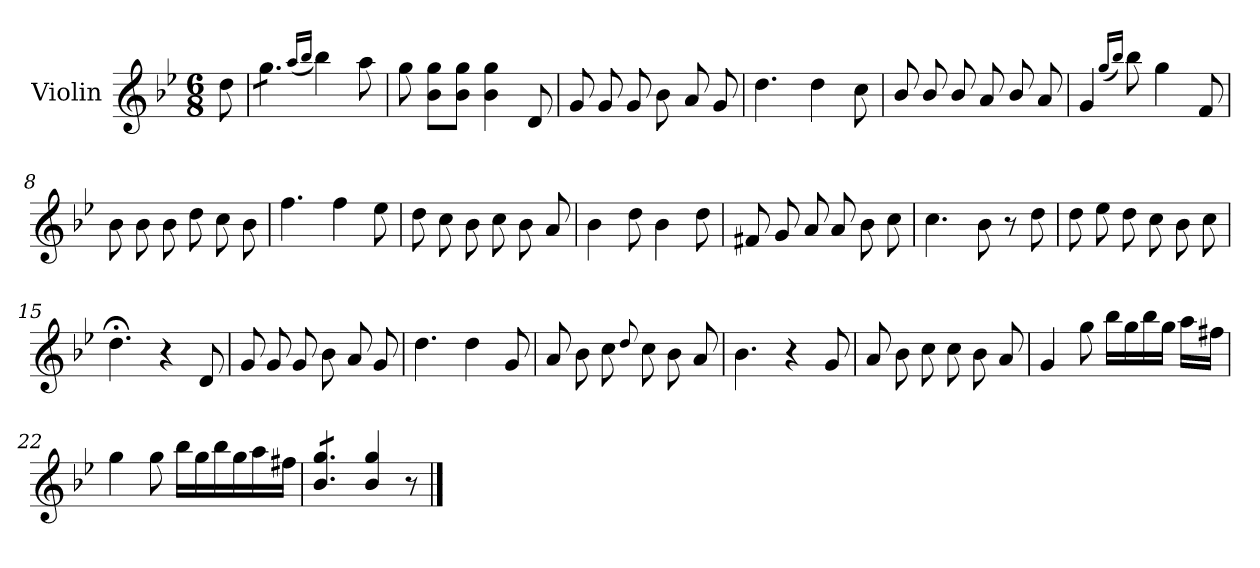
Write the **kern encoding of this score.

**kern
*part1
*staff1
*I"Violin
*I'Vln.
*clefG2
*k[b-e-]
*M6/8
=1
8dd\
=2
*tremolo
8gg\L
8gg\
8gg\J
*Xtremolo
(<16qqaa/LL
16qqbb-/JJ
4bb-\)
8aa\
=3
8gg\
8b-\ 8gg\L
8b-\ 8gg\J
4b-\ 4gg\
8d/
=4
8g/
8g/
8g/
8b-\
8a/
8g/
=5
4.dd\
4dd\
8cc\
=6
8b-/
8b-/
8b-/
8a/
8b-/
8a/
!!LO:LB:g=z
=7
4g/
(<16qqgg/LL
16qqbb-/JJ)
8bb-\
4gg\
8f/
=8
8b-\
8b-\
8b-\
8dd\
8cc\
8b-\
=9
4.ff\
4ff\
8ee-\
=10
8dd\
8cc\
8b-\
8cc\
8b-\
8a/
=11
4b-\
8dd\
4b-\
8dd\
=12
8f#X/
8g/
8a/
8a/
8b-\
8cc\
!!LO:LB:g=z
=13
4.cc\
8b-\
8r
8dd\
=14
8dd\
8ee-\
8dd\
8cc\
8b-\
8cc\
=15
4.dd;<\
4r
8d/
=16
8g/
8g/
8g/
8b-\
8a/
8g/
=17
4.dd\
4dd\
8g/
=18
8a/
8b-\
8cc\
8qqdd/
8cc\
8b-\
8a/
!!LO:LB:g=z
=19
4.b-\
4r
8g/
=20
8a/
8b-\
8cc\
8cc\
8b-\
8a/
=21
4g/
8gg\
16bb-\LL
16gg\
16bb-\
16gg\JJ
16aa\LL
16ff#X\JJ
=22
4gg\
8gg\
16bb-\LL
16gg\
16bb-\
16gg\
16aa\
16ff#X\JJ
=23
*tremolo
8b-/ 8gg/L
8b-/ 8gg/
8b-/ 8gg/J
*Xtremolo
4b-/ 4gg/
8r
==
*-
